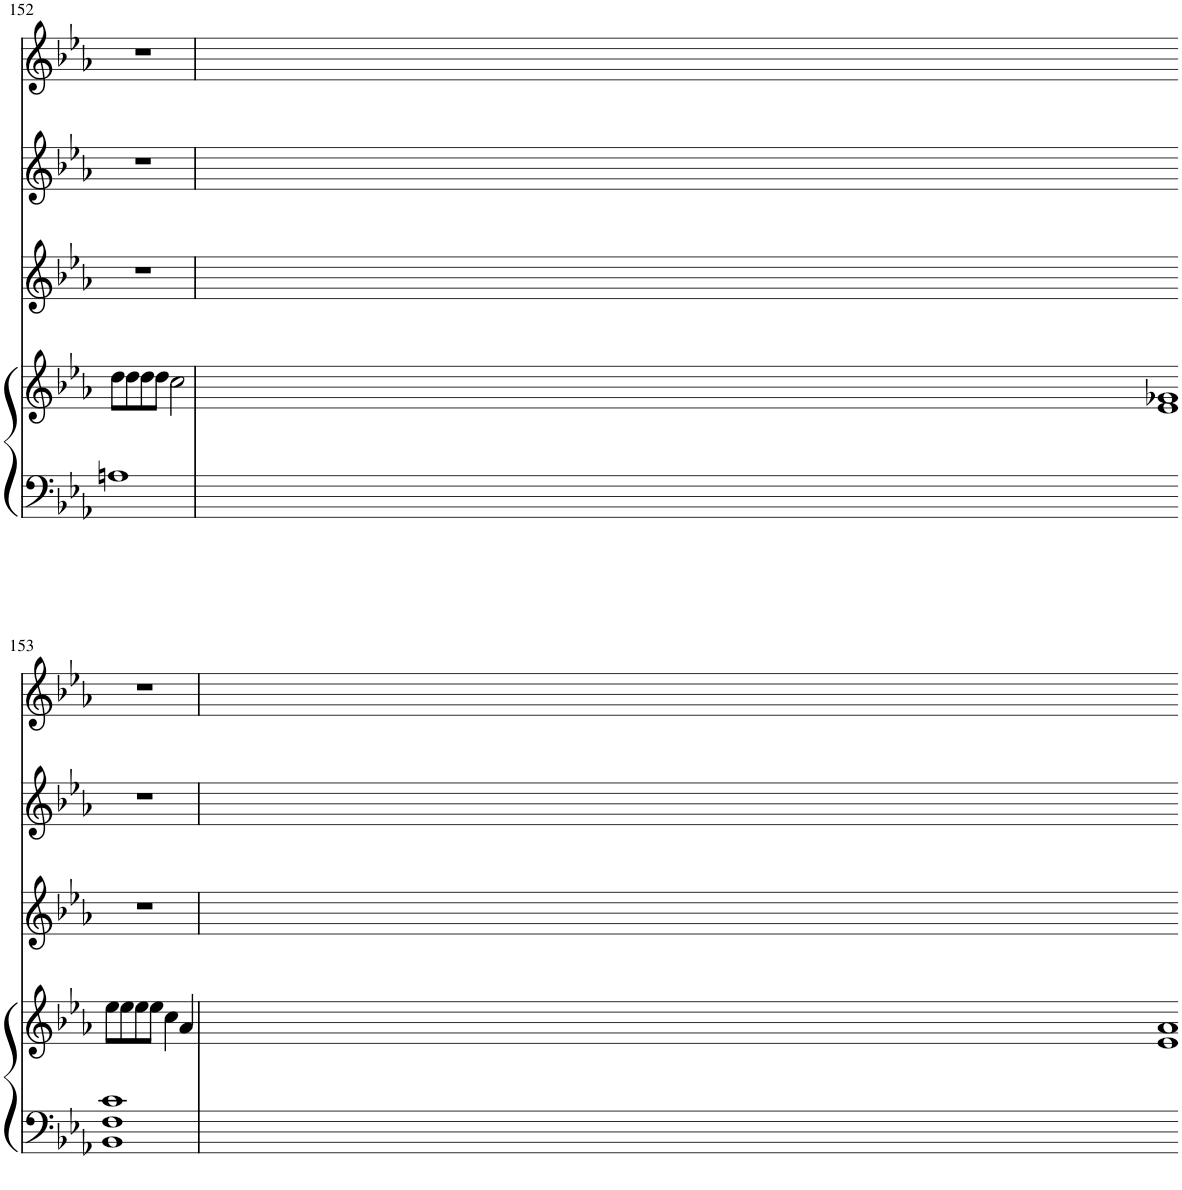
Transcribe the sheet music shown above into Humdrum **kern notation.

**kern	**kern	**kern	**kern	**kern
*part4	*part4	*part3	*part2	*part1
*staff5	*staff4	*staff3	*staff2	*staff1
*I"Piano	*	*I"Piano	*I"Piano	*I"Piano
*I'Pno	*	*I'Pno	*I'Pno	*I'Pno
!!LO:PB:g=z
*clefF4	*clefG2	*clefG2	*clefG2	*clefG2
*k[b-e-a-]	*k[b-e-a-]	*k[b-e-a-]	*k[b-e-a-]	*k[b-e-a-]
*M4/4	*M4/4	*M4/4	*M4/4	*M4/4
*met(c)	*met(c)	*met(c)	*met(c)	*met(c)
=152	=152	=152	=152	=152
*	*^	*	*	*
1An	8dd\L	1%32ryy	1r	1r	1r
.	8dd\	.	.	.	.
.	8dd\	.	.	.	.
.	8dd\J	.	.	.	.
.	2cc\	.	.	.	.
1%45ryy	1ryy	.	1%45ryy	1%45ryy	1%45ryy
.	1ryy	.	.	.	.
.	1ryy	.	.	.	.
.	1ryy	.	.	.	.
.	1ryy	.	.	.	.
.	1ryy	.	.	.	.
.	1ryy	.	.	.	.
.	1ryy	.	.	.	.
.	1ryy	.	.	.	.
.	1ryy	.	.	.	.
.	1ryy	.	.	.	.
.	1ryy	.	.	.	.
.	1ryy	.	.	.	.
.	1%32ryy	.	.	.	.
.	.	1e- 1g-X	.	.	.
!!LO:LB:g=z
=153	=153	=153	=153	=153	=153
1BB- 1F 1c	8ee-\L	1%32ryy	1r	1r	1r
.	8ee-\	.	.	.	.
.	8ee-\	.	.	.	.
.	8ee-\J	.	.	.	.
.	4cc\	.	.	.	.
.	4a-/	.	.	.	.
1%45ryy	1ryy	.	1%45ryy	1%45ryy	1%45ryy
.	1ryy	.	.	.	.
.	1ryy	.	.	.	.
.	1ryy	.	.	.	.
.	1ryy	.	.	.	.
.	1ryy	.	.	.	.
.	1ryy	.	.	.	.
.	1ryy	.	.	.	.
.	1ryy	.	.	.	.
.	1ryy	.	.	.	.
.	1ryy	.	.	.	.
.	1ryy	.	.	.	.
.	1ryy	.	.	.	.
.	1%32ryy	.	.	.	.
.	.	1e- 1a-	.	.	.
*	*v	*v	*	*	*
=	=	=	=	=
*-	*-	*-	*-	*-
